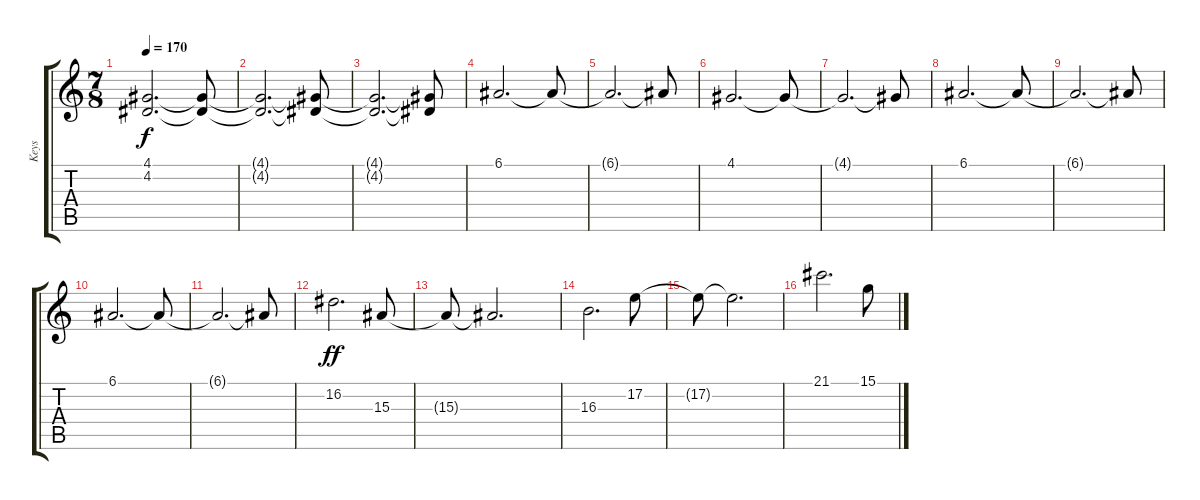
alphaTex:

\track ("Keys" "Keys") {instrument pad2warm}
\staff {score tabs}
\tuning (E4 B3 G3 D3 A2 E2) {hide}
\ts (7 8)
\tempo 170
\clef g2
\ks c
(4.1{t} 4.2{t}).2{d dy f} (4.1{t} 4.2{t}).8 |
(4.1{t} 4.2{t}).2{d} (4.1{t} 4.2{t}).8 |
(4.1{t} 4.2{t}).2{d} (4.1{t} 4.2{t}).8 |
6.1.2{d} 6.1{t}.8 |
6.1{t}.2{d} 6.1{t}.8 |
4.1.2{d} 4.1{t}.8 |
4.1{t}.2{d} 4.1{t}.8 |
6.1.2{d} 6.1{t}.8 |
6.1{t}.2{d} 6.1{t}.8 |
6.1.2{d} 6.1{t}.8 |
6.1{t}.2{d} 6.1{t}.8 |
16.2.2{d dy ff volume 15 instrument synthstrings2} 15.3.8 |
15.3{t}.8 15.3{t}.2{d} |
16.3.2{d} 17.2.8 |
17.2{t}.8 17.2{t}.2{d} |
21.1.2{d} 15.1.8
